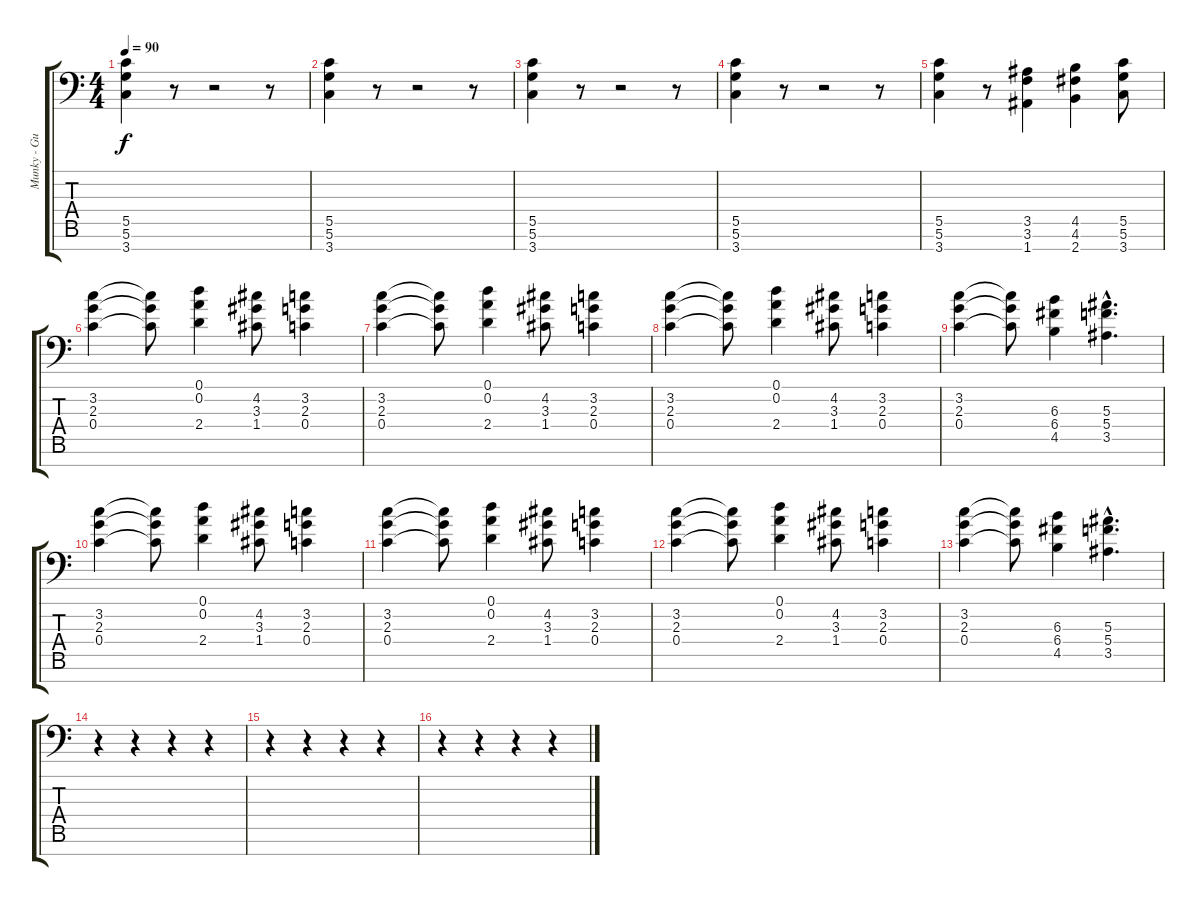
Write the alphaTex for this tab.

\track ("Munky - Guitar" "Munky - Gu") {instrument distortionguitar}
\staff {score tabs}
\tuning (D4 A3 F3 C3 G2 D2 A1) {hide}
\ts (4 4)
\tempo 90
\clef f4
\ks c
(5.5 5.6 3.7).4{dy f} r.8 r.2 r.8 |
(5.5 5.6 3.7).4 r.8 r.2 r.8 |
(5.5 5.6 3.7).4 r.8 r.2 r.8 |
(5.5 5.6 3.7).4 r.8 r.2 r.8 |
(5.5 5.6 3.7).4 r.8 (3.5 3.6 1.7).4 (4.5 4.6 2.7).4 (5.5 5.6 3.7).8 |
(3.2 2.3 0.4).4 (3.2{t} 2.3{t} 0.4{t}).8 (0.1 0.2 2.4).4 (4.2 3.3 1.4).8 (3.2 2.3 0.4).4 |
(3.2 2.3 0.4).4 (3.2{t} 2.3{t} 0.4{t}).8 (0.1 0.2 2.4).4 (4.2 3.3 1.4).8 (3.2 2.3 0.4).4 |
(3.2 2.3 0.4).4 (3.2{t} 2.3{t} 0.4{t}).8 (0.1 0.2 2.4).4 (4.2 3.3 1.4).8 (3.2 2.3 0.4).4 |
(3.2 2.3 0.4).4 (3.2{t} 2.3{t} 0.4{t}).8 (6.3 6.4 4.5).4 (5.3{hac} 5.4{hac} 3.5{hac}).4{d} |
(3.2 2.3 0.4).4 (3.2{t} 2.3{t} 0.4{t}).8 (0.1 0.2 2.4).4 (4.2 3.3 1.4).8 (3.2 2.3 0.4).4 |
(3.2 2.3 0.4).4 (3.2{t} 2.3{t} 0.4{t}).8 (0.1 0.2 2.4).4 (4.2 3.3 1.4).8 (3.2 2.3 0.4).4 |
(3.2 2.3 0.4).4 (3.2{t} 2.3{t} 0.4{t}).8 (0.1 0.2 2.4).4 (4.2 3.3 1.4).8 (3.2 2.3 0.4).4 |
(3.2 2.3 0.4).4 (3.2{t} 2.3{t} 0.4{t}).8 (6.3 6.4 4.5).4 (5.3{hac} 5.4{hac} 3.5{hac}).4{d} |
r.4 r.4 r.4 r.4 |
r.4 r.4 r.4 r.4 |
r.4 r.4 r.4 r.4
